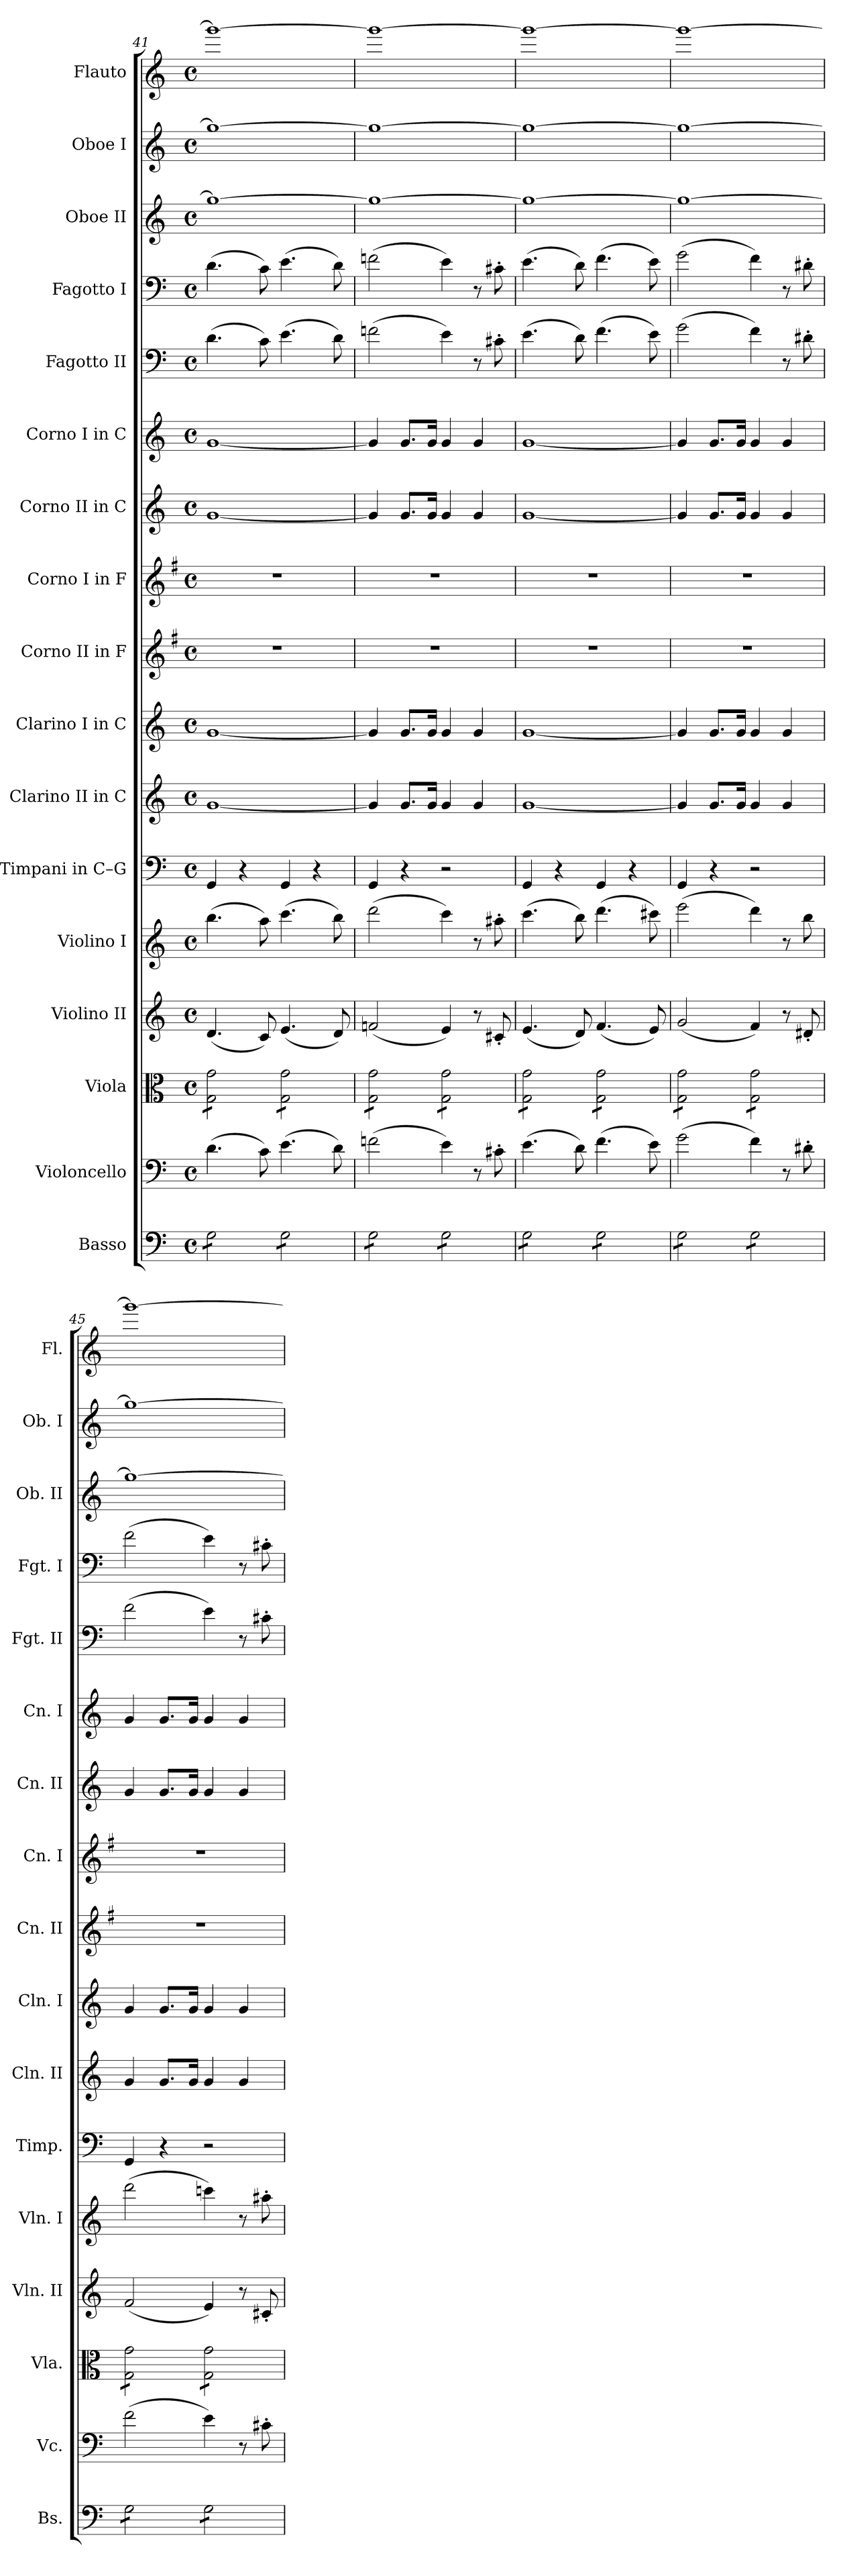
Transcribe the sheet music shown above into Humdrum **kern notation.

**kern	**kern	**kern	**kern	**kern	**kern	**kern	**kern	**kern	**kern	**kern	**kern	**kern	**kern	**kern	**kern	**kern
*part17	*part16	*part15	*part14	*part13	*part12	*part11	*part10	*part9	*part8	*part7	*part6	*part5	*part4	*part3	*part2	*part1
*staff17	*staff16	*staff15	*staff14	*staff13	*staff12	*staff11	*staff10	*staff9	*staff8	*staff7	*staff6	*staff5	*staff4	*staff3	*staff2	*staff1
*I"Basso	*I"Violoncello	*I"Viola	*I"Violino II	*I"Violino I	*I"Timpani in C–G	*I"Clarino II in C	*I"Clarino I in C	*I"Corno II in F	*I"Corno I in F	*I"Corno II in C	*I"Corno I in C	*I"Fagotto II	*I"Fagotto I	*I"Oboe II	*I"Oboe I	*I"Flauto
*I'Bs.	*I'Vc.	*I'Vla.	*I'Vln. II	*I'Vln. I	*I'Timp.	*I'Cln. II	*I'Cln. I	*I'Cn. II	*I'Cn. I	*I'Cn. II	*I'Cn. I	*I'Fgt. II	*I'Fgt. I	*I'Ob. II	*I'Ob. I	*I'Fl.
*clefF4	*clefF4	*clefC3	*clefG2	*clefG2	*clefF4	*clefG2	*clefG2	*clefG2	*clefG2	*clefG2	*clefG2	*clefF4	*clefF4	*clefG2	*clefG2	*clefG2
*ITrd7c12	*	*	*	*	*	*	*	*ITrd4c7	*ITrd4c7	*ITrd7c12	*ITrd7c12	*	*	*	*	*
*k[]	*k[]	*k[]	*k[]	*k[]	*k[]	*k[]	*k[]	*k[]	*k[]	*k[]	*k[]	*k[]	*k[]	*k[]	*k[]	*k[]
*M4/4	*M4/4	*M4/4	*M4/4	*M4/4	*M4/4	*M4/4	*M4/4	*M4/4	*M4/4	*M4/4	*M4/4	*M4/4	*M4/4	*M4/4	*M4/4	*M4/4
*met(c)	*met(c)	*met(c)	*met(c)	*met(c)	*met(c)	*met(c)	*met(c)	*met(c)	*met(c)	*met(c)	*met(c)	*met(c)	*met(c)	*met(c)	*met(c)	*met(c)
=41	=41	=41	=41	=41	=41	=41	=41	=41	=41	=41	=41	=41	=41	=41	=41	=41
*tremolo	*	*	*	*	*	*	*	*	*	*	*	*	*	*	*	*
*	*	*tremolo	*	*	*	*	*	*	*	*	*	*	*	*	*	*
8GG\L	(4.d\	8G\ 8g\L	(4.d/	(4.bb\	4GG/	[1g	[1g	1r	1r	[1G	[1G	(4.d\	(4.d\	1gg_	1gg_	1ggg_
8GG\	.	8G\ 8g\	.	.	.	.	.	.	.	.	.	.	.	.	.	.
8GG\	.	8G\ 8g\	.	.	4r	.	.	.	.	.	.	.	.	.	.	.
8GG\J	8c\)	8G\ 8g\J	8c/)	8aa\)	.	.	.	.	.	.	.	8c\)	8c\)	.	.	.
8GG\L	(4.e\	8G\ 8g\L	(4.e/	(4.ccc\	4GG/	.	.	.	.	.	.	(4.e\	(4.e\	.	.	.
8GG\	.	8G\ 8g\	.	.	.	.	.	.	.	.	.	.	.	.	.	.
8GG\	.	8G\ 8g\	.	.	4r	.	.	.	.	.	.	.	.	.	.	.
8GG\J	8d\)	8G\ 8g\J	8d/)	8bb\)	.	.	.	.	.	.	.	8d\)	8d\)	.	.	.
=42	=42	=42	=42	=42	=42	=42	=42	=42	=42	=42	=42	=42	=42	=42	=42	=42
8GG\L	(2fn\	8G\ 8g\L	(2fn/	(2ddd\	4GG/	4g/]	4g/]	1r	1r	4G/]	4G/]	(2fn\	(2fn\	1gg_	1gg_	1ggg_
8GG\	.	8G\ 8g\	.	.	.	.	.	.	.	.	.	.	.	.	.	.
8GG\	.	8G\ 8g\	.	.	4r	8.g/L	8.g/L	.	.	8.G/L	8.G/L	.	.	.	.	.
8GG\J	.	8G\ 8g\J	.	.	.	.	.	.	.	.	.	.	.	.	.	.
.	.	.	.	.	.	16g/Jk	16g/Jk	.	.	16G/Jk	16G/Jk	.	.	.	.	.
8GG\L	4e\)	8G\ 8g\L	4e/)	4ccc\)	2r	4g/	4g/	.	.	4G/	4G/	4e\)	4e\)	.	.	.
8GG\	.	8G\ 8g\	.	.	.	.	.	.	.	.	.	.	.	.	.	.
8GG\	8r	8G\ 8g\	8r	8r	.	4g/	4g/	.	.	4G/	4G/	8r	8r	.	.	.
8GG\J	8c#X'\	8G\ 8g\J	8c#X'/	8aa#X'\	.	.	.	.	.	.	.	8c#X'\	8c#X'\	.	.	.
=43	=43	=43	=43	=43	=43	=43	=43	=43	=43	=43	=43	=43	=43	=43	=43	=43
8GG\L	(4.e\	8G\ 8g\L	(4.e/	(4.ccc\	4GG/	[1g	[1g	1r	1r	[1G	[1G	(4.e\	(4.e\	1gg_	1gg_	1ggg_
8GG\	.	8G\ 8g\	.	.	.	.	.	.	.	.	.	.	.	.	.	.
8GG\	.	8G\ 8g\	.	.	4r	.	.	.	.	.	.	.	.	.	.	.
8GG\J	8d\)	8G\ 8g\J	8d/)	8bb\)	.	.	.	.	.	.	.	8d\)	8d\)	.	.	.
8GG\L	(4.f\	8G\ 8g\L	(4.f/	(4.ddd\	4GG/	.	.	.	.	.	.	(4.f\	(4.f\	.	.	.
8GG\	.	8G\ 8g\	.	.	.	.	.	.	.	.	.	.	.	.	.	.
8GG\	.	8G\ 8g\	.	.	4r	.	.	.	.	.	.	.	.	.	.	.
8GG\J	8e\)	8G\ 8g\J	8e/)	8ccc#X\)	.	.	.	.	.	.	.	8e\)	8e\)	.	.	.
=44	=44	=44	=44	=44	=44	=44	=44	=44	=44	=44	=44	=44	=44	=44	=44	=44
8GG\L	(2g\	8G\ 8g\L	(2g/	(2eee\	4GG/	4g/]	4g/]	1r	1r	4G/]	4G/]	(2g\	(2g\	1gg_	1gg_	1ggg_
8GG\	.	8G\ 8g\	.	.	.	.	.	.	.	.	.	.	.	.	.	.
8GG\	.	8G\ 8g\	.	.	4r	8.g/L	8.g/L	.	.	8.G/L	8.G/L	.	.	.	.	.
8GG\J	.	8G\ 8g\J	.	.	.	.	.	.	.	.	.	.	.	.	.	.
.	.	.	.	.	.	16g/Jk	16g/Jk	.	.	16G/Jk	16G/Jk	.	.	.	.	.
8GG\L	4f\)	8G\ 8g\L	4f/)	4ddd\)	2r	4g/	4g/	.	.	4G/	4G/	4f\)	4f\)	.	.	.
8GG\	.	8G\ 8g\	.	.	.	.	.	.	.	.	.	.	.	.	.	.
8GG\	8r	8G\ 8g\	8r	8r	.	4g/	4g/	.	.	4G/	4G/	8r	8r	.	.	.
8GG\J	8d#X'\	8G\ 8g\J	8d#X'/	8bb\	.	.	.	.	.	.	.	8d#X'\	8d#X'\	.	.	.
=45	=45	=45	=45	=45	=45	=45	=45	=45	=45	=45	=45	=45	=45	=45	=45	=45
8GG\L	(2f\	8G\ 8g\L	(2f/	(2ddd\	4GG/	4g/	4g/	1r	1r	4G/	4G/	(2f\	(2f\	1gg_	1gg_	1ggg_
8GG\	.	8G\ 8g\	.	.	.	.	.	.	.	.	.	.	.	.	.	.
8GG\	.	8G\ 8g\	.	.	4r	8.g/L	8.g/L	.	.	8.G/L	8.G/L	.	.	.	.	.
8GG\J	.	8G\ 8g\J	.	.	.	.	.	.	.	.	.	.	.	.	.	.
.	.	.	.	.	.	16g/Jk	16g/Jk	.	.	16G/Jk	16G/Jk	.	.	.	.	.
8GG\L	4e\)	8G\ 8g\L	4e/)	4cccn\)	2r	4g/	4g/	.	.	4G/	4G/	4e\)	4e\)	.	.	.
8GG\	.	8G\ 8g\	.	.	.	.	.	.	.	.	.	.	.	.	.	.
8GG\	8r	8G\ 8g\	8r	8r	.	4g/	4g/	.	.	4G/	4G/	8r	8r	.	.	.
8GG\J	8c#X'\	8G\ 8g\J	8c#X'/	8aa#X'\	.	.	.	.	.	.	.	8c#X'\	8c#X'\	.	.	.
*	*	*Xtremolo	*	*	*	*	*	*	*	*	*	*	*	*	*	*
*Xtremolo	*	*	*	*	*	*	*	*	*	*	*	*	*	*	*	*
=	=	=	=	=	=	=	=	=	=	=	=	=	=	=	=	=
*-	*-	*-	*-	*-	*-	*-	*-	*-	*-	*-	*-	*-	*-	*-	*-	*-
